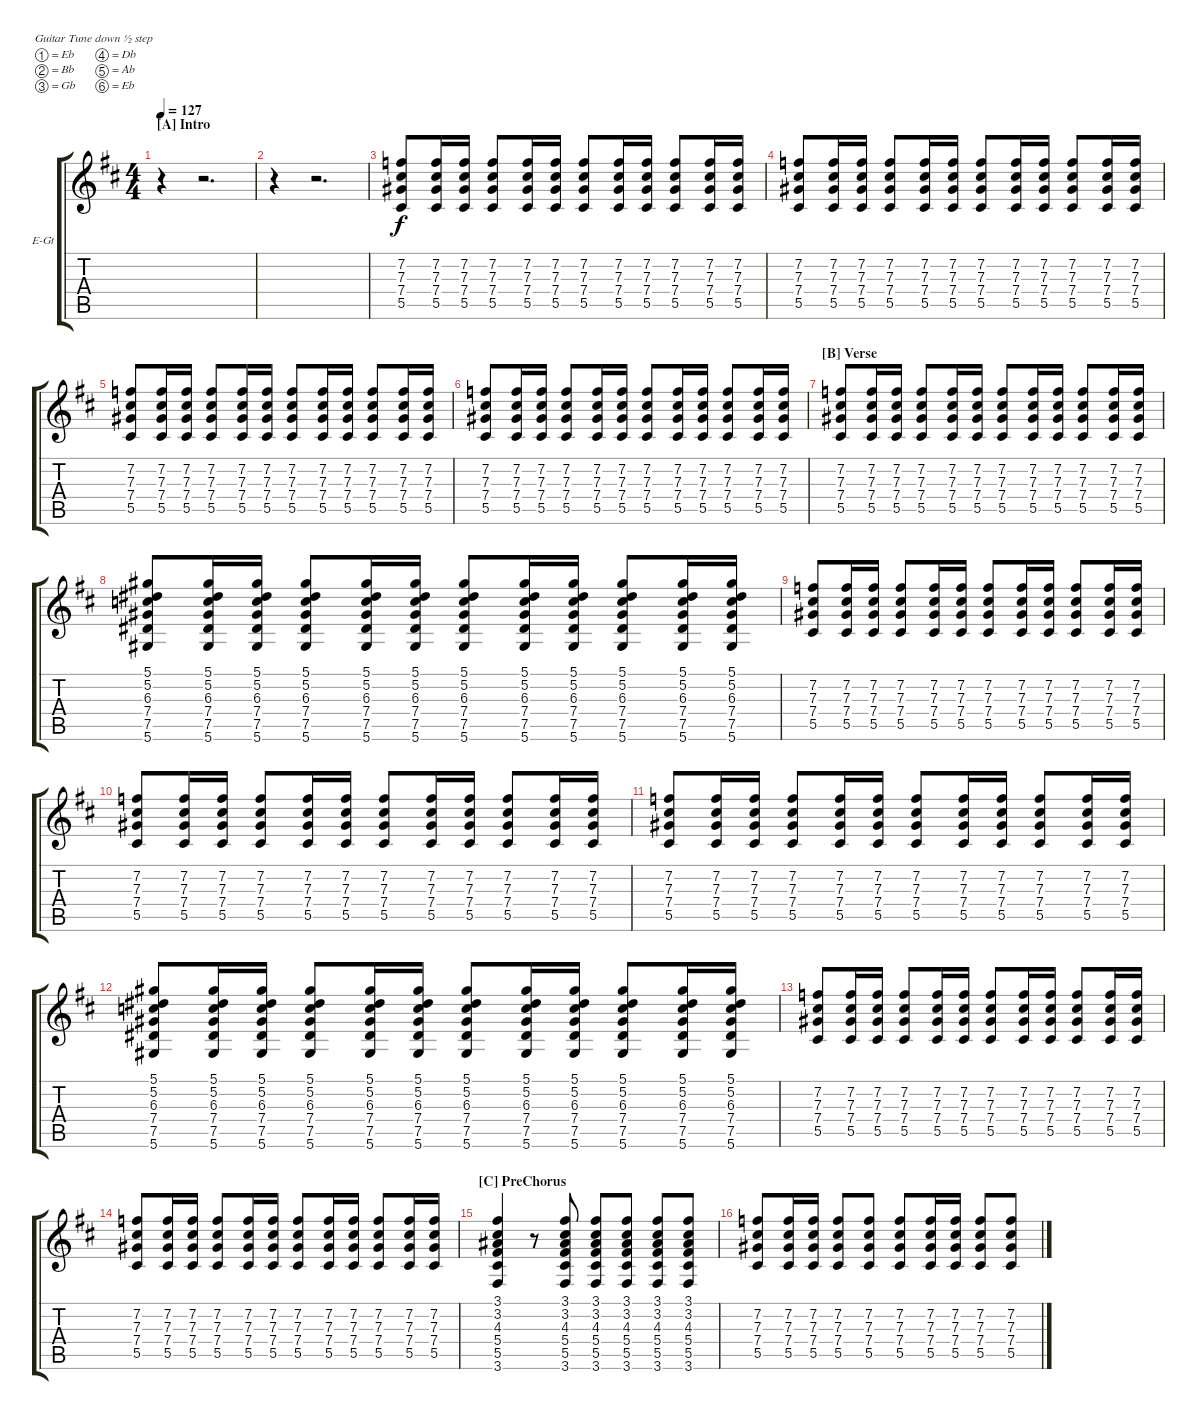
\bracketExtendMode groupsimilarinstruments
\firstSystemTrackNameOrientation horizontal
\otherSystemsTrackNameOrientation horizontal
\track ("Guitar 2" "E-Gt") {instrument electricguitarjazz}
\staff {score tabs}
\tuning (Eb4 Bb3 Gb3 Db3 Ab2 Eb2)
\ts (4 4)
\beaming (8 2 2 2 2)
\section ("A" "Intro")
\tempo 127
\clef g2
\scale
1.09332
\ks d
r.4{dy f instrument electricguitarjazz} r.2{d} |
\scale
0.906684 r.4 r.2{d} |
\scale
1.06305 (7.2 7.3 7.4 5.5).8 (7.2 7.3 7.4 5.5).16 (7.2 7.3 7.4 5.5).16 (7.2 7.3 7.4 5.5).8 (7.2 7.3 7.4 5.5).16 (7.2 7.3 7.4 5.5).16 (7.2 7.3 7.4 5.5).8 (7.2 7.3 7.4 5.5).16 (7.2 7.3 7.4 5.5).16 (7.2 7.3 7.4 5.5).8 (7.2 7.3 7.4 5.5).16 (7.2 7.3 7.4 5.5).16 |
\scale
0.936948 (7.2 7.3 7.4 5.5).8 (7.2 7.3 7.4 5.5).16 (7.2 7.3 7.4 5.5).16 (7.2 7.3 7.4 5.5).8 (7.2 7.3 7.4 5.5).16 (7.2 7.3 7.4 5.5).16 (7.2 7.3 7.4 5.5).8 (7.2 7.3 7.4 5.5).16 (7.2 7.3 7.4 5.5).16 (7.2 7.3 7.4 5.5).8 (7.2 7.3 7.4 5.5).16 (7.2 7.3 7.4 5.5).16 |
\scale
1.06305 (7.2 7.3 7.4 5.5).8 (7.2 7.3 7.4 5.5).16 (7.2 7.3 7.4 5.5).16 (7.2 7.3 7.4 5.5).8 (7.2 7.3 7.4 5.5).16 (7.2 7.3 7.4 5.5).16 (7.2 7.3 7.4 5.5).8 (7.2 7.3 7.4 5.5).16 (7.2 7.3 7.4 5.5).16 (7.2 7.3 7.4 5.5).8 (7.2 7.3 7.4 5.5).16 (7.2 7.3 7.4 5.5).16 |
\scale
0.936948 (7.2 7.3 7.4 5.5).8 (7.2 7.3 7.4 5.5).16 (7.2 7.3 7.4 5.5).16 (7.2 7.3 7.4 5.5).8 (7.2 7.3 7.4 5.5).16 (7.2 7.3 7.4 5.5).16 (7.2 7.3 7.4 5.5).8 (7.2 7.3 7.4 5.5).16 (7.2 7.3 7.4 5.5).16 (7.2 7.3 7.4 5.5).8 (7.2 7.3 7.4 5.5).16 (7.2 7.3 7.4 5.5).16 |
\section ("B" "Verse")
\scale
1.06305 (7.2 7.3 7.4 5.5).8 (7.2 7.3 7.4 5.5).16 (7.2 7.3 7.4 5.5).16 (7.2 7.3 7.4 5.5).8 (7.2 7.3 7.4 5.5).16 (7.2 7.3 7.4 5.5).16 (7.2 7.3 7.4 5.5).8 (7.2 7.3 7.4 5.5).16 (7.2 7.3 7.4 5.5).16 (7.2 7.3 7.4 5.5).8 (7.2 7.3 7.4 5.5).16 (7.2 7.3 7.4 5.5).16 |
\scale
0.936948 (5.6 7.5 7.4 6.3 5.2 5.1).8 (5.6 7.5 7.4 6.3 5.2 5.1).16 (5.6 7.5 7.4 6.3 5.2 5.1).16 (5.6 7.5 7.4 6.3 5.2 5.1).8 (5.6 7.5 7.4 6.3 5.2 5.1).16 (5.6 7.5 7.4 6.3 5.2 5.1).16 (5.6 7.5 7.4 6.3 5.2 5.1).8 (5.6 7.5 7.4 6.3 5.2 5.1).16 (5.6 7.5 7.4 6.3 5.2 5.1).16 (5.6 7.5 7.4 6.3 5.2 5.1).8 (5.6 7.5 7.4 6.3 5.2 5.1).16 (5.6 7.5 7.4 6.3 5.2 5.1).16 |
\scale
1.06305 (7.2 7.3 7.4 5.5).8 (7.2 7.3 7.4 5.5).16 (7.2 7.3 7.4 5.5).16 (7.2 7.3 7.4 5.5).8 (7.2 7.3 7.4 5.5).16 (7.2 7.3 7.4 5.5).16 (7.2 7.3 7.4 5.5).8 (7.2 7.3 7.4 5.5).16 (7.2 7.3 7.4 5.5).16 (7.2 7.3 7.4 5.5).8 (7.2 7.3 7.4 5.5).16 (7.2 7.3 7.4 5.5).16 |
\scale
0.936948 (7.2 7.3 7.4 5.5).8 (7.2 7.3 7.4 5.5).16 (7.2 7.3 7.4 5.5).16 (7.2 7.3 7.4 5.5).8 (7.2 7.3 7.4 5.5).16 (7.2 7.3 7.4 5.5).16 (7.2 7.3 7.4 5.5).8 (7.2 7.3 7.4 5.5).16 (7.2 7.3 7.4 5.5).16 (7.2 7.3 7.4 5.5).8 (7.2 7.3 7.4 5.5).16 (7.2 7.3 7.4 5.5).16 |
\scale
1.06305 (7.2 7.3 7.4 5.5).8 (7.2 7.3 7.4 5.5).16 (7.2 7.3 7.4 5.5).16 (7.2 7.3 7.4 5.5).8 (7.2 7.3 7.4 5.5).16 (7.2 7.3 7.4 5.5).16 (7.2 7.3 7.4 5.5).8 (7.2 7.3 7.4 5.5).16 (7.2 7.3 7.4 5.5).16 (7.2 7.3 7.4 5.5).8 (7.2 7.3 7.4 5.5).16 (7.2 7.3 7.4 5.5).16 |
\scale
0.936948 (5.6 7.5 7.4 6.3 5.2 5.1).8 (5.6 7.5 7.4 6.3 5.2 5.1).16 (5.6 7.5 7.4 6.3 5.2 5.1).16 (5.6 7.5 7.4 6.3 5.2 5.1).8 (5.6 7.5 7.4 6.3 5.2 5.1).16 (5.6 7.5 7.4 6.3 5.2 5.1).16 (5.6 7.5 7.4 6.3 5.2 5.1).8 (5.6 7.5 7.4 6.3 5.2 5.1).16 (5.6 7.5 7.4 6.3 5.2 5.1).16 (5.6 7.5 7.4 6.3 5.2 5.1).8 (5.6 7.5 7.4 6.3 5.2 5.1).16 (5.6 7.5 7.4 6.3 5.2 5.1).16 |
\scale
1.06305 (7.2 7.3 7.4 5.5).8 (7.2 7.3 7.4 5.5).16 (7.2 7.3 7.4 5.5).16 (7.2 7.3 7.4 5.5).8 (7.2 7.3 7.4 5.5).16 (7.2 7.3 7.4 5.5).16 (7.2 7.3 7.4 5.5).8 (7.2 7.3 7.4 5.5).16 (7.2 7.3 7.4 5.5).16 (7.2 7.3 7.4 5.5).8 (7.2 7.3 7.4 5.5).16 (7.2 7.3 7.4 5.5).16 |
\scale
0.936948 (7.2 7.3 7.4 5.5).8 (7.2 7.3 7.4 5.5).16 (7.2 7.3 7.4 5.5).16 (7.2 7.3 7.4 5.5).8 (7.2 7.3 7.4 5.5).16 (7.2 7.3 7.4 5.5).16 (7.2 7.3 7.4 5.5).8 (7.2 7.3 7.4 5.5).16 (7.2 7.3 7.4 5.5).16 (7.2 7.3 7.4 5.5).8 (7.2 7.3 7.4 5.5).16 (7.2 7.3 7.4 5.5).16 |
\section ("C" "PreChorus")
\scale
1.06305 (3.6 5.5 5.4 4.3 3.2 3.1).4 r.8 (3.6 5.5 5.4 4.3 3.2 3.1).8 (3.6 5.5 5.4 4.3 3.2 3.1).8 (3.6 5.5 5.4 4.3 3.2 3.1).8 (3.6 5.5 5.4 4.3 3.2 3.1).8 (3.6 5.5 5.4 4.3 3.2 3.1).8 |
\scale
0.936948 (7.2 7.3 7.4 5.5).8 (7.2 7.3 7.4 5.5).16 (7.2 7.3 7.4 5.5).16 (7.2 7.3 7.4 5.5).8 (7.2 7.3 7.4 5.5).8 (7.2 7.3 7.4 5.5).8 (7.2 7.3 7.4 5.5).16 (7.2 7.3 7.4 5.5).16 (7.2 7.3 7.4 5.5).8 (7.2 7.3 7.4 5.5).8
